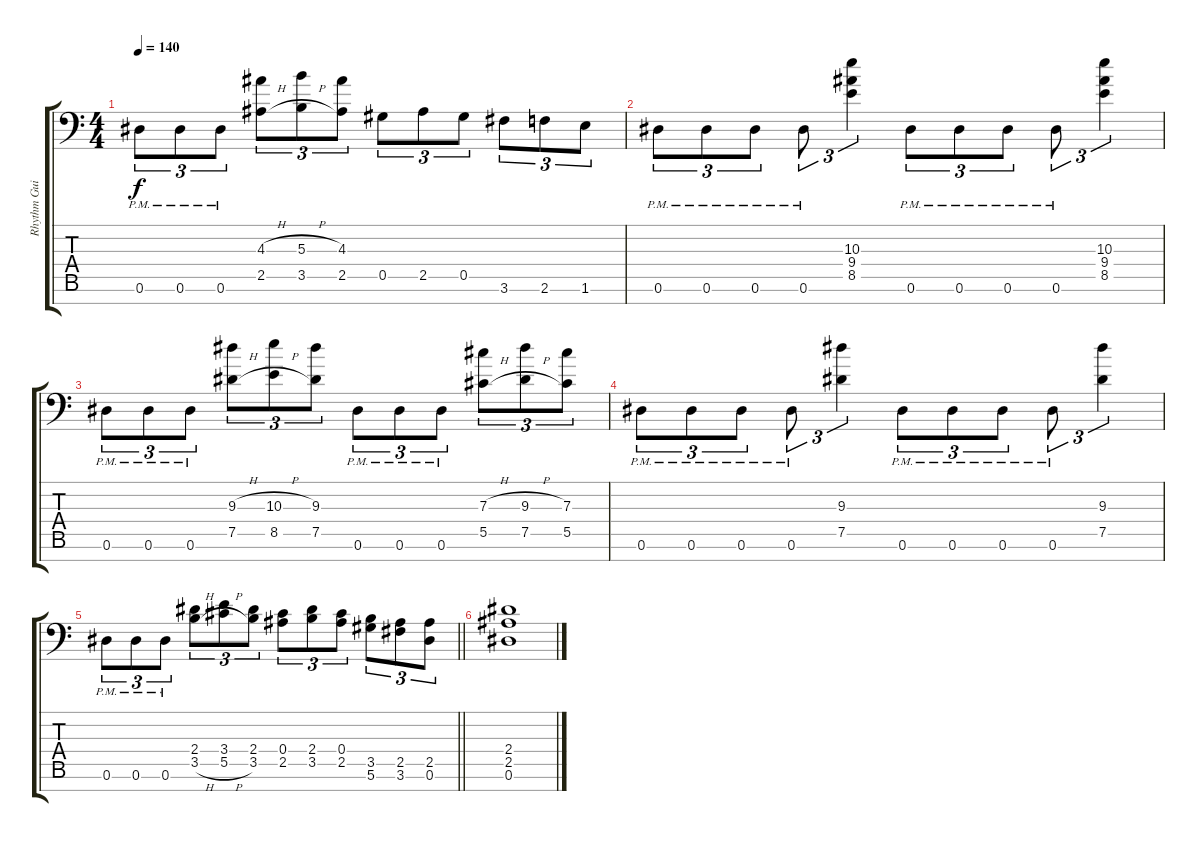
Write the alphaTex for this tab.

\track ("Rhythm Guitar" "Rhythm Gui") {instrument distortionguitar}
\staff {score tabs}
\tuning (Eb4 Bb3 Gb3 Db3 Ab2 Eb2 Bb1) {hide}
\ts (4 4)
\tempo 140
\clef f4
\ks c
0.6{pm}.8{tu (3 2) dy f} 0.6{pm}.8{tu (3 2)} 0.6{pm}.8{tu (3 2)} (4.3{h} 2.5{h}).8{tu (3 2)} (5.3{h} 3.5{h}).8{tu (3 2)} (4.3 2.5).8{tu (3 2)} 0.5.8{tu (3 2)} 2.5.8{tu (3 2)} 0.5.8{tu (3 2)} 3.6.8{tu (3 2)} 2.6.8{tu (3 2)} 1.6.8{tu (3 2)} |
0.6{pm}.8{tu (3 2)} 0.6{pm}.8{tu (3 2)} 0.6{pm}.8{tu (3 2)} 0.6{pm}.8{tu (3 2)} (10.3 9.4 8.5).4{tu (3 2)} 0.6{pm}.8{tu (3 2)} 0.6{pm}.8{tu (3 2)} 0.6{pm}.8{tu (3 2)} 0.6{pm}.8{tu (3 2)} (10.3 9.4 8.5).4{tu (3 2)} |
0.6{pm}.8{tu (3 2)} 0.6{pm}.8{tu (3 2)} 0.6{pm}.8{tu (3 2)} (9.3{h} 7.5{h}).8{tu (3 2)} (10.3{h} 8.5{h}).8{tu (3 2)} (9.3 7.5).8{tu (3 2)} 0.6{pm}.8{tu (3 2)} 0.6{pm}.8{tu (3 2)} 0.6{pm}.8{tu (3 2)} (7.3{h} 5.5{h}).8{tu (3 2)} (9.3{h} 7.5{h}).8{tu (3 2)} (7.3 5.5).8{tu (3 2)} |
0.6{pm}.8{tu (3 2)} 0.6{pm}.8{tu (3 2)} 0.6{pm}.8{tu (3 2)} 0.6{pm}.8{tu (3 2)} (9.3 7.5).4{tu (3 2)} 0.6{pm}.8{tu (3 2)} 0.6{pm}.8{tu (3 2)} 0.6{pm}.8{tu (3 2)} 0.6{pm}.8{tu (3 2)} (9.3 7.5).4{tu (3 2)} |
\barLineRight lightlight
0.6{pm}.8{tu (3 2)} 0.6{pm}.8{tu (3 2)} 0.6{pm}.8{tu (3 2)} (2.4 3.5{h}).8{tu (3 2)} (3.4 5.5{h}).8{tu (3 2)} (2.4 3.5).8{tu (3 2)} (0.4 2.5).8{tu (3 2)} (2.4 3.5).8{tu (3 2)} (0.4 2.5).8{tu (3 2)} (3.5 5.6).8{tu (3 2)} (2.5 3.6).8{tu (3 2)} (2.5 0.6).8{tu (3 2)} |
(2.4 2.5 0.6).1
